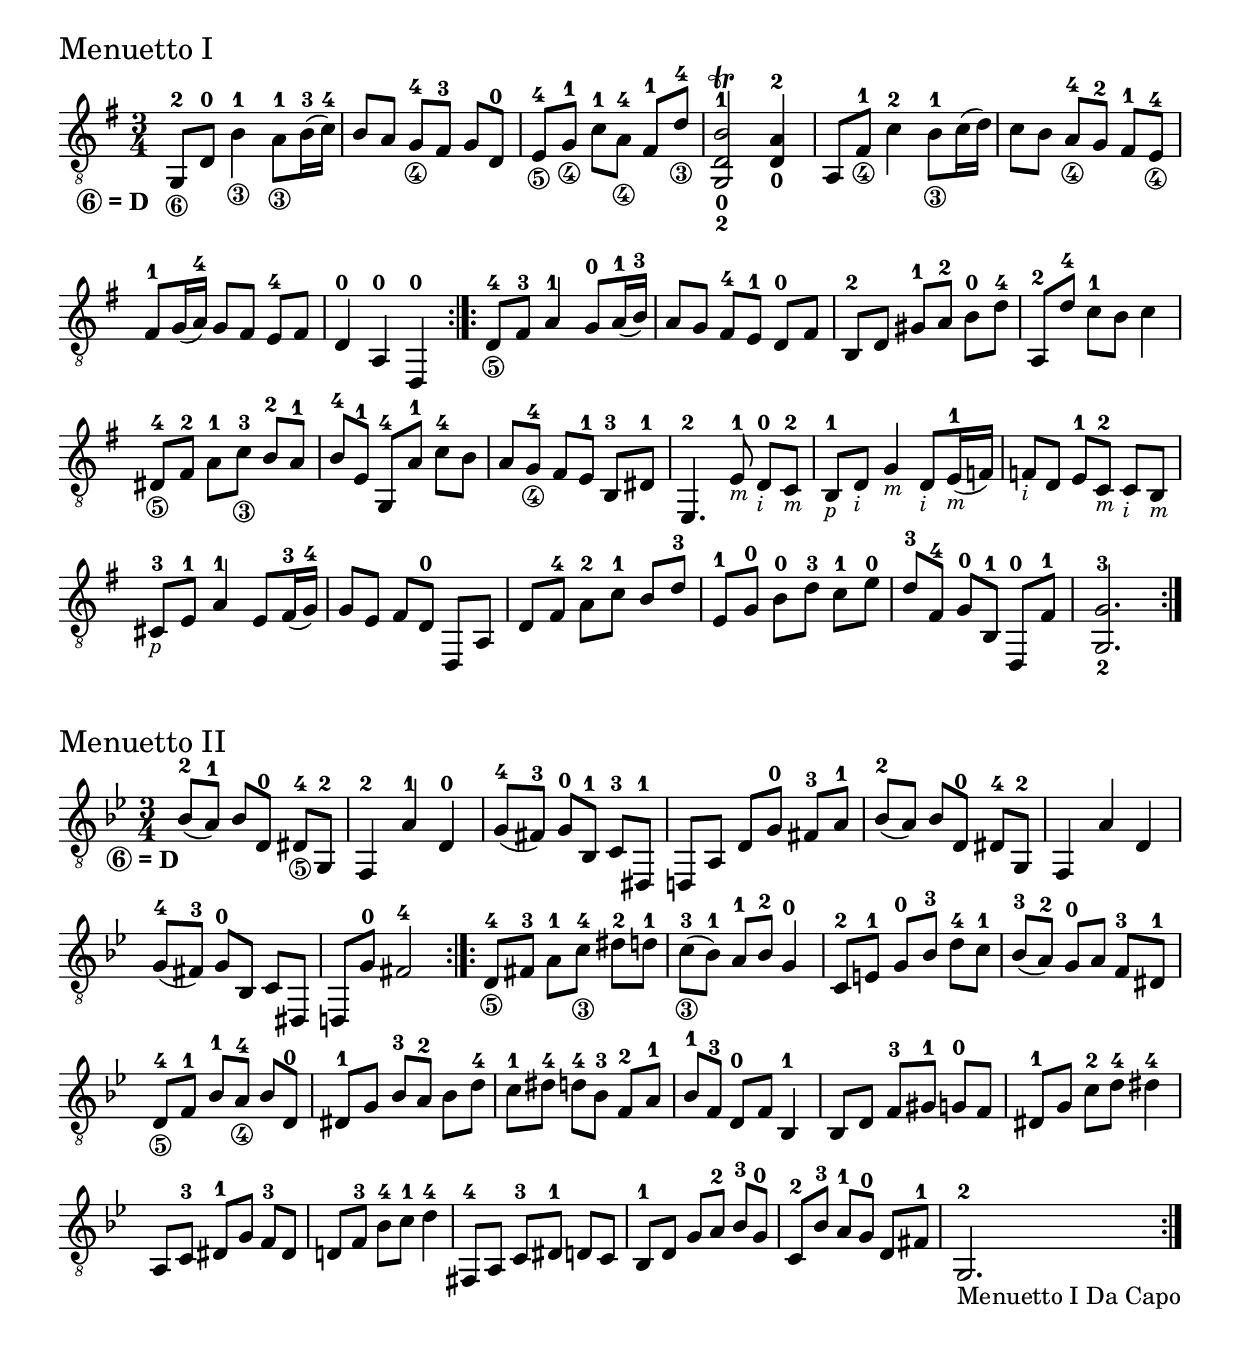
% This file is part of "Cello Suite in G-major BWV 1007" project
% Copyright on the terms of Creative Commons Legal Code CC0 1.0 Universal license
% Authors: Martyna Danysz (martynadanysz@gmail.com) and Tomasz Bojczuk (seelook@gmail.com)

\version "2.19.80"


\include "global.ly"
\include "paper.ly"

#(set-global-staff-size 21)


%\header {
%  title = \markup  \center-column { \fontsize #3 {"Cello Suite in G-major BWV 1007" } "Menuetto I & II" " "}
%  composer = \markup \center-column { "Johann Sebastian Bach" " " }
%}




\score {
  \header {
    piece = \markup { \fontsize #2 "Menuetto I" }
  }

  \new Staff {
    \set Staff.midiInstrument="acoustic guitar (nylon)"
    \override Staff.NoteCollision #'merge-differently-headed = ##t
    \override Staff.Stem #'length-fraction = #1.2
    \time 3/4
    \key g \major
    \clef "G_8"
    \relative c {
      \once \override TextScript #'extra-offset = #'(-8 . 3)
      g8_\6^2 _\SCORDATURE [ d'8 ]^0 h'4_\3^1 a8_\3^1 [ h16^3
      (c16)^4 ] | % 2
      h8 [ a8 ] g8_\4^4 [ fis8^3 ] g8 [
      d8^0 ] | % 3
      e8_\5^4 [ g8_\4^1 ] c8^1 [ a8_\4-4] fis8^1 [
      d'8_\3^4 ] | % 4
      <g,,_2 d'_0 h'^1>2 \trill <d'_0 a'^2>4 | % 5
      a8 [ fis'8_\4^1 ] c'4^2 h8_\3-1 [
      c16 (d16) ] | % 6
      c8 [ h8 ] a8_\4-4 [ g8^2 ] fis8^1
      [ e8_\4-4 ] | % 7
      fis8^1 [ g16 (a16^4) ] g8 [ fis8 ]
      e8^4 [ fis8 ] | % 8
      d4^0 a4^0 d,4^0\bar ":|.:" | % 9
      | % 17
      d'8_\5^4 [ fis8^3 ] a4^1 g8^0 [ a16^1
      (h16)^3 ] | % 18
      a8 [ g8 ] fis8^4 [ e8^1] d8^0 [
      fis8 ] | % 19
      h,8^2 [ d8 ] gis8^1 [ a8^2 ] h8^0
      [ d8^4 ] |
      a,8^2 [ d'8^4 ] c8^1 [ h8 ]
      c4 | % 21
      dis,8_\5-4 [ fis8^2 ] a8^1 [ c8_\3-3 ] h8^2
      [ a8 ]^1 | % 22
      h8^4 [ e,8^1 ] g,8^4 [ a'8^1 ] c8^4
      [ h8 ] | % 23
      a8 [ g8_\4^4 ] fis8 [ e8^1 ] h8^3 [
      dis8^1 ] | % 24
      e,4.^2 e'8_\mfi^1 d8_\ifi^0 [ c8_\mfi^2 ] | % 25
      h8_\pfi^1 [ d8_\ifi ] g4_\mfi d8_\ifi [ e16_\mfi^1
      (f16) ] | % 26
      f8_\ifi [ d8 ] e8^1 [ c8_\mfi^2 ] c8_\ifi [
      h8_\mfi ] | % 27
      cis8_\pfi^3 [ e8^1 ] a4^1 e8^ [ fis16^3
      (g16)^4 ] | % 28
      g8 [ e8 ] fis8 [ d8^0 ] d,8 [
      a'8 ] | % 29
      d8 [ fis8^4 ] a8^2 [ c8^1 ] h8^ [
      d8^3 ] |
      e,8^1 [ g8^0 ] h8^0 [ d8^3 ] c8^1
      [ e8^0 ] | % 31
      d8^3 [ fis,8^4 ] g8^0 [ h,8^1 ] d,8^0
      [ fis'8^1 ] | % 32
      <g,_2 g'^3>2.\bar ":|." | % 33
      % 49
    }
  }
}


\score {
  \header {
    piece = \markup { \fontsize #2 "Menuetto II" }
  }

  \new Staff {
    \set Staff.midiInstrument="acoustic guitar (nylon)"
    \override Staff.NoteCollision #'merge-differently-headed = ##t
    \override Staff.Stem #'length-fraction = #1.2
    \time 3/4
    \key g \minor
    \clef "G_8"
    \relative c {
      \once \override TextScript #'extra-offset = #'(-6 . 0)
      b'8^2 _\SCORDATURE [ (a8)^1 ] b8 [ d,8^0 ]
      dis8_\5^4 [ g,8^2 ] |
      f4^2 a'4^1 d,4^0 | % 51
      g8^4 [ (fis8)^3 ] g8^0 [ b,8^1 ] c8^3
      [ dis,8^1 ] | % 52
      d!8 [ a'8 ] d8 [ g8^0 ] fis8^3 [
      a8^1 ] | % 53
      b8^2 [ (a8) ] b8 [ d,8^0 ] dis8^4
      [ g,8^2 ] | % 54
      f4 a'4 d,4 | % 55
      g8^4 [ (fis8)^3 ] g8^0 [ b,8 ] c8
      [ dis,8 ] | % 56
      d!8 [ g'8^0 ] fis2^4 \bar ":|.:" % 57
      | % 65
      d8_\5^4 [ fis8^3 ] a8^1 [ c8_\3^4 ] dis8^2
      [ d8^1 ] | % 66
      c8_\3^3 [ (b8)^1 ] a8^1 [ b8^2 ]
      g4^0 | % 67
      c,8^2 [ e8^1 ] g8^0 [ b8^3 ] d8^4
      [ c8^1 ] | % 68
      b8^3 [ (a8)^2 ] g8^0 [ a8 ] f8^3 [
      dis8^1 ] | % 69
      d8_\5^4 [ f8^1 ] b8^1 [ a8_\4-4 ] b8 [
      d,8^0 ] |
      dis8^1 [ g8 ] b8^3 [ a8^2 ]
      b8 [ d8^4 ] | % 71
      c8^1 [ dis8^4 ] d8^4 [ b8^3 ]
      f8^2 [ a8^1 ] | % 72
      b8^1 [ f8^3 ] d8^0 [ f8 ] b,4^1
      | % 73
      b8 [ d8 ] f8^3 [ gis8^1 ] g8^0 [
      f8 ] | % 74
      dis8^1 [ g8 ] c8^2 [ d8^4 ]
      dis4^4 | % 75
      a,8 [ c8^3 ] dis8^1 [ g8 ] f8^3 [
      dis8 ] | % 76
      d!8 [ f8^3 ] b8^4 [ c8^1 ]
      d4^4 | % 77
      fis,,8^4 [ a8 ] c8^3 [ dis8^1 ] d8
      [ c8 ] | % 78
      b8^1 [ d8 ] g8 [ a8^2 ] b8^3 [
      g8^0 ] | % 79
      c,8^2 [ b'8^3 ] a8^1 [ g8^0] d8 [
      fis8^1 ] |
      g,2.^2_"Menuetto I Da Capo" \bar ":|." | % 81
      % 97

      \bar ":|."
    }
  }

  \midi {
    \context {
      \Score
      tempoWholesPerMinute = #(ly:make-moment 73 4)
    }
  }
  \layout {
    %ragged-last = ##t
  }

}






